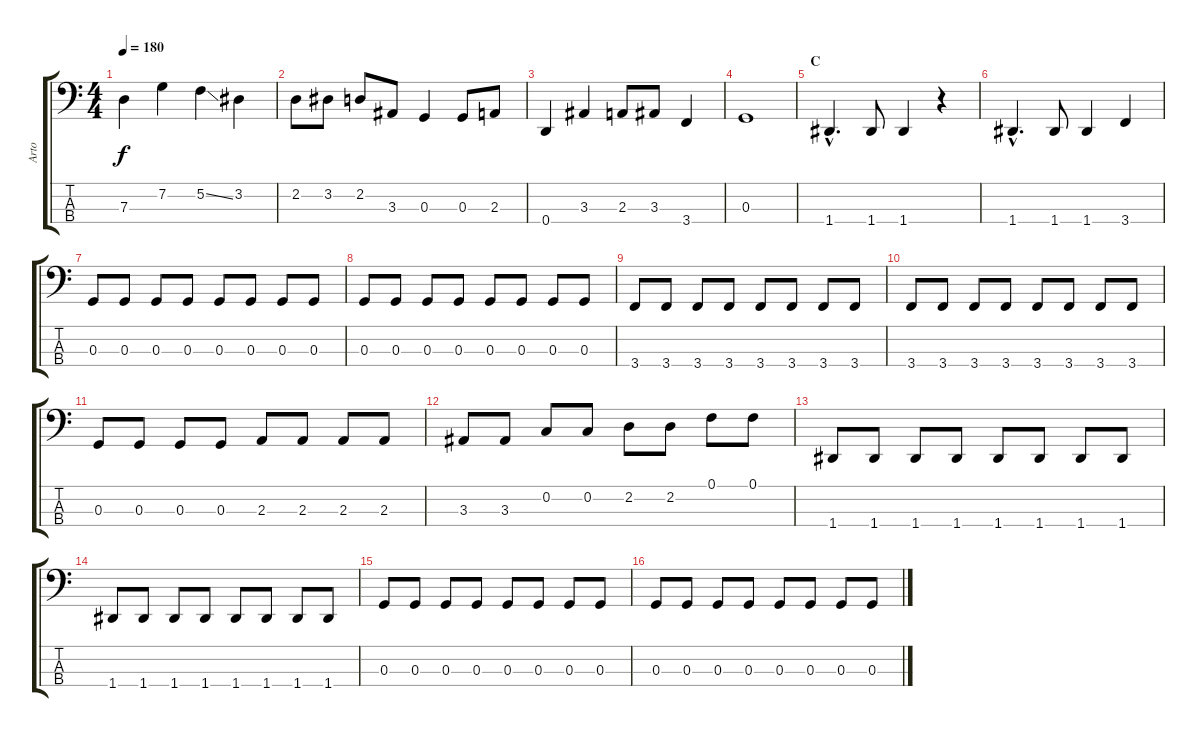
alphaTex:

\track ("Arto" "Arto") {instrument electricbasspick}
\staff {score tabs}
\tuning (F2 C2 G1 D1) {hide}
\ts (4 4)
\tempo 180
\clef f4
\ks c
7.3.4{dy f} 7.2.4 5.2{ss}.4 3.2.4 |
2.2.8 3.2.8 2.2.8 3.3.8 0.3.4 0.3.8 2.3.8 |
0.4.4 3.3.4 2.3.8 3.3.8 3.4.4 |
0.3.1 |
\section ("" "C")
1.4{hac}.4{d} 1.4.8 1.4.4 r.4 |
1.4{hac}.4{d} 1.4.8 1.4.4 3.4.4 |
0.3.8 0.3.8 0.3.8 0.3.8 0.3.8 0.3.8 0.3.8 0.3.8 |
0.3.8 0.3.8 0.3.8 0.3.8 0.3.8 0.3.8 0.3.8 0.3.8 |
3.4.8 3.4.8 3.4.8 3.4.8 3.4.8 3.4.8 3.4.8 3.4.8 |
3.4.8 3.4.8 3.4.8 3.4.8 3.4.8 3.4.8 3.4.8 3.4.8 |
0.3.8 0.3.8 0.3.8 0.3.8 2.3.8 2.3.8 2.3.8 2.3.8 |
3.3.8 3.3.8 0.2.8 0.2.8 2.2.8 2.2.8 0.1.8 0.1.8 |
1.4.8 1.4.8 1.4.8 1.4.8 1.4.8 1.4.8 1.4.8 1.4.8 |
1.4.8 1.4.8 1.4.8 1.4.8 1.4.8 1.4.8 1.4.8 1.4.8 |
0.3.8 0.3.8 0.3.8 0.3.8 0.3.8 0.3.8 0.3.8 0.3.8 |
0.3.8 0.3.8 0.3.8 0.3.8 0.3.8 0.3.8 0.3.8 0.3.8
